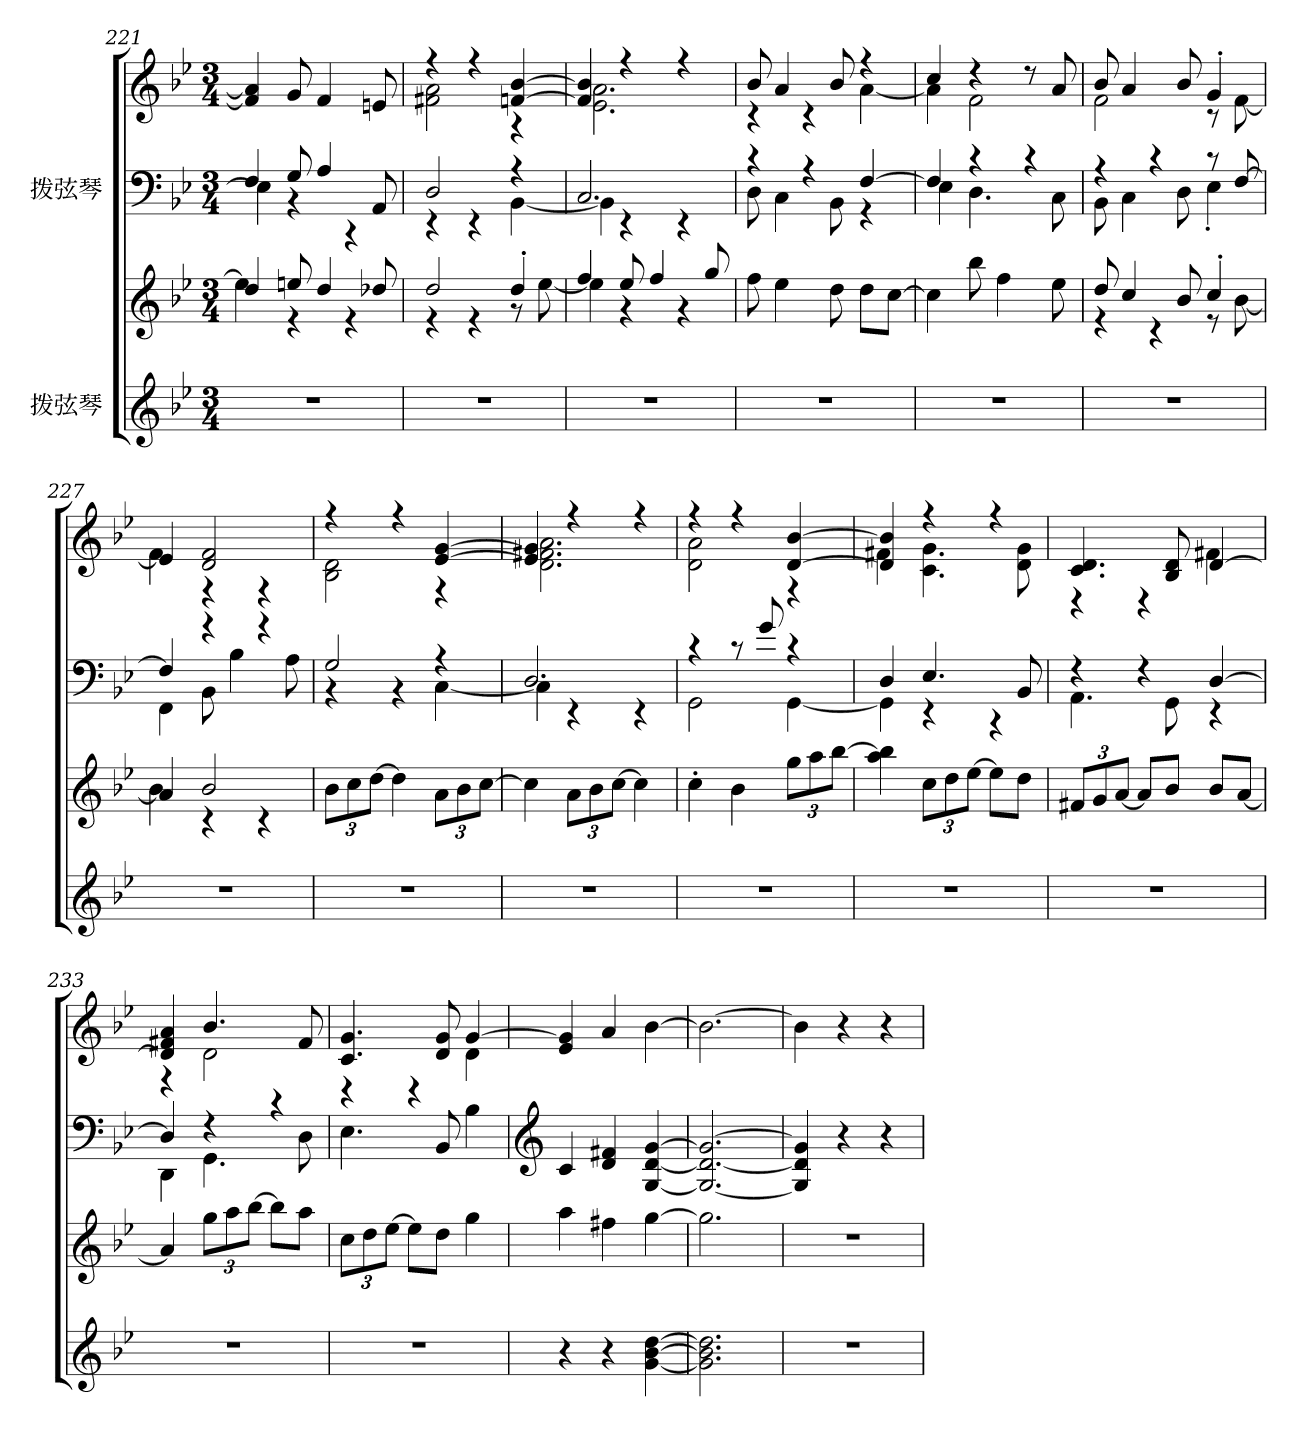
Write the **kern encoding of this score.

**kern	**kern	**kern	**kern
*part2	*part2	*part1	*part1
*staff4	*staff3	*staff2	*staff1
*I"拨弦琴	*	*I"拨弦琴	*
*clefG2	*clefG2	*clefF4	*clefG2
*k[b-e-]	*k[b-e-]	*k[b-e-]	*k[b-e-]
*M3/4	*M3/4	*M3/4	*M3/4
=221	=221	=221	=221
*	*^	*^	*
2.r	4dd/	4ee\]	4F/	4E\]	4f/] 4a/]
.	8een/	4r	8G/	4r	8g/
.	4dd/	.	4A/	.	4f/
.	.	4r	.	4r	.
.	8dd-X/	.	8AA/	.	8en/
=222	=222	=222	=222	=222	=222
*	*	*	*	*	*^
2.r	2dd/	4r	2D/	4r	4r	2f#X\ 2a\
.	.	4r	.	4r	4r	.
.	4dd'/	8r	4r	[4BB-\	[4fn/ [4b-/	4r
.	.	[8ee-\	.	.	.	.
!!LO:PB:g=z	!!
=223	=223	=223	=223	=223	=223	=223
2.r	4ff/	4ee-\]	2.C/	4BB-\]	4f/] 4b-/]	2.e-\ 2.a\
.	8ee-/	4r	.	4r	4r	.
.	4ff/	.	.	.	.	.
.	.	4r	.	4r	4r	.
.	8gg/	.	.	.	.	.
*	*v	*v	*	*	*	*
=224	=224	=224	=224	=224	=224
2.r	8ff\	4r	8D\	8b-/	4r
.	4ee-\	.	4C\	4a/	.
.	.	4r	.	.	4r
.	8dd\	.	8BB-\	8b-/	.
.	8dd\L	[4F/	4r	4r	[4a\
.	[8cc\J	.	.	.	.
=225	=225	=225	=225	=225	=225
2.r	4cc\]	4F/]	4E-\	4cc/	4a\]
.	8bb-\	4r	4.D\	4r	2f\
.	4ff\	.	.	.	.
.	.	4r	.	8r	.
.	8ee-\	.	8C\	8a/	.
=226	=226	=226	=226	=226	=226
*	*^	*	*	*	*
2.r	8dd/	4r	4r	8BB-\	8b-/	2f\
.	4cc/	.	.	4C\	4a/	.
.	.	4r	4r	.	.	.
.	8b-/	.	.	8D\	8b-/	.
.	4cc'/	8r	8r	4E-'\	4g'/	8r
.	.	[8b-\	[8F/	.	.	[8f\
=227	=227	=227	=227	=227	=227	=227
2.r	4a/	4b-\]	4F/]	4FF\	4e-/	4f\]
.	2b-/	4r	4r	8BB-\	2d/ 2f/	4r
.	.	.	.	4B-\	.	.
.	.	4r	4r	.	.	4r
.	.	.	.	8A\	.	.
*	*v	*v	*	*	*	*
!!LO:LB:g=z	!!
=228	=228	=228	=228	=228	=228
*	*Xbrackettup	*	*	*	*
2.r	12b-\L	2G/	4r	4r	2B-\ 2d\
.	12cc\	.	.	.	.
.	[12dd\J	.	.	.	.
.	4dd\]	.	4r	4r	.
.	12a\L	4r	[4C\	[4e-/ [4g/	4r
.	12b-\	.	.	.	.
.	[12cc\J	.	.	.	.
=229	=229	=229	=229	=229	=229
2.r	4cc\]	2.D/	4C\]	4e-/] 4g/]	2.d\ 2.f#X\ 2.a\
.	12a\L	.	4r	4r	.
.	12b-\	.	.	.	.
.	[12cc\J	.	.	.	.
.	4cc\]	.	4r	4r	.
=230	=230	=230	=230	=230	=230
2.r	4cc'\	4r	2GG\	4r	2d\ 2a\
.	4b-\	8r	.	4r	.
.	.	8g/	.	.	.
.	12gg\L	4r	[4GG\	[4d/ [4b-/	4r
.	12aa\	.	.	.	.
.	[12bb-\J	.	.	.	.
=231	=231	=231	=231	=231	=231
2.r	4aa\ 4bb-\]	4D/	4GG\]	4d/] 4b-/]	4f#X\
.	12cc\L	4.E-/	4r	4r	4.c\ 4.g\
.	12dd\	.	.	.	.
.	[12ee-\J	.	.	.	.
.	8ee-\L]	.	4r	4r	.
.	8dd\J	8BB-/	.	.	8d\ 8g\
=232	=232	=232	=232	=232	=232
2.r	12f#X/L	4r	4.AA\	4.c/ 4.d/	4r
.	12g/	.	.	.	.
.	[12a/J	.	.	.	.
.	8a/L]	4r	.	.	4r
.	8b-/J	.	8GG\	8B-/ 8d/	.
.	8b-/L	[4D/	4r	[4d/	4f#X\
.	[8a/J	.	.	.	.
!!LO:LB:g=z	!!
=233	=233	=233	=233	=233	=233
2.r	4a/]	4D/]	4DD\	4d/] 4f#X/ 4a/	4r
.	12gg\L	4r	4.GG\	4.b-/	2d\
.	12aa\	.	.	.	.
.	[12bb-\J	.	.	.	.
.	8bb-\L]	4r	.	.	.
.	8aa\J	.	8D\	8f#/	.
*	*	*v	*v	*	*
=234	=234	=234	=234	=234
2.r	12cc\L	4.E-\	4.c/ 4.g/	4r
.	12dd\	.	.	.
.	[12ee-\J	.	.	.
.	8ee-\L]	.	.	4r
.	8dd\J	8BB-/	8d/ 8g/	.
.	4gg\	4B-\	[4g/	4d\
*	*	*	*v	*v
=235	=235	=235	=235
*	*	*clefG2	*
4r	4aa\	4c/	4e-/ 4g/]
4r	4ff#X\	4d/ 4f#X/	4a/
[4g\ [4b-\ [4dd\	[4gg\	[4G/ [4d/ [4g/	[4b-\
=236	=236	=236	=236
2.g\] 2.b-\] 2.dd\]	2.gg\]	2.G/_ 2.d/_ 2.g/_	2.b-\_
=237	=237	=237	=237
2.r	2.r	4G/] 4d/] 4g/]	4b-\]
.	.	4r	4r
.	.	4r	4r
=	=	=	=
*-	*-	*-	*-
